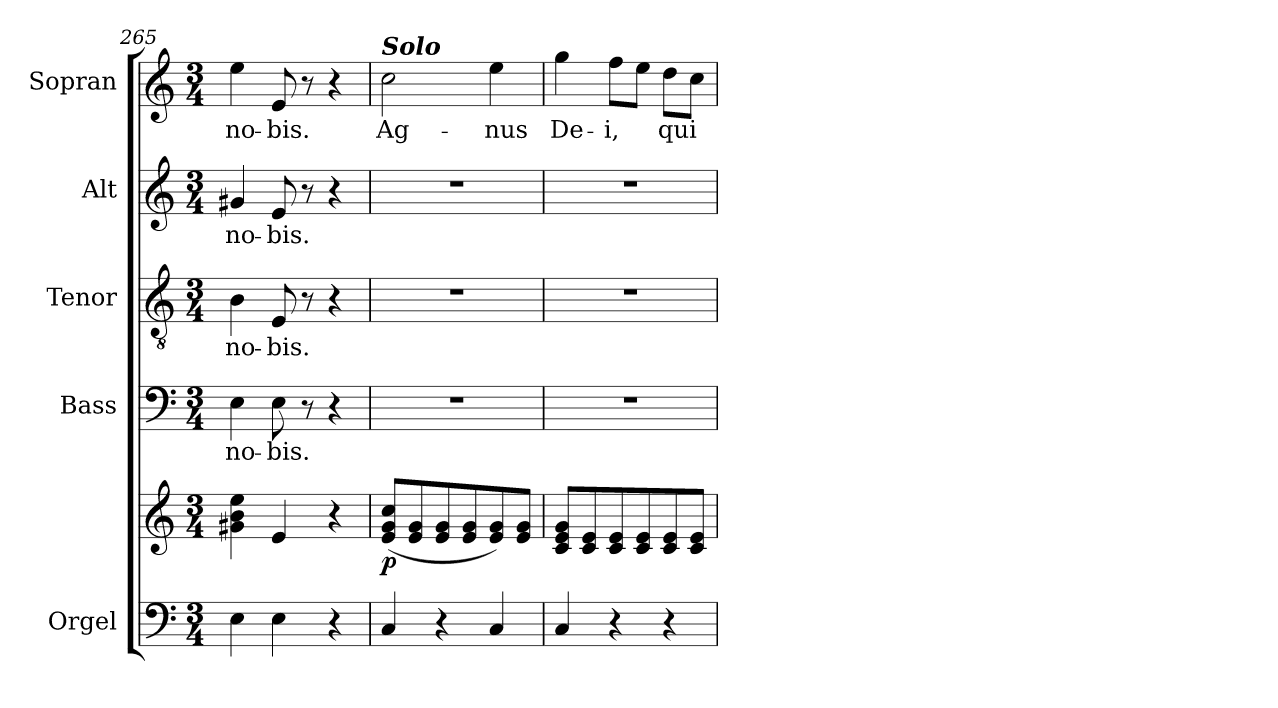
**kern	**kern	**dynam	**kern	**text	**kern	**text	**kern	**text	**kern	**text
*part5	*part5	*part5	*part4	*part4	*part3	*part3	*part2	*part2	*part1	*part1
*staff6	*staff5	*staff5/6	*staff4	*staff4	*staff3	*staff3	*staff2	*staff2	*staff1	*staff1
*I"Orgel	*	*	*I"Bass	*	*I"Tenor	*	*I"Alt	*	*I"Sopran	*
*I'Org.	*	*	*I'B.	*	*I'T.	*	*I'A.	*	*I'S.	*
*clefF4	*clefG2	*	*clefF4	*	*clefGv2	*	*clefG2	*	*clefG2	*
*k[]	*k[]	*	*k[]	*	*k[]	*	*k[]	*	*k[]	*
*C:	*C:	*	*C:	*	*C:	*	*C:	*	*C:	*
*M3/4	*M3/4	*	*M3/4	*	*M3/4	*	*M3/4	*	*M3/4	*
=265	=265	=265	=265	=265	=265	=265	=265	=265	=265	=265
!	!	!	!	!LO:LY:b	!	!LO:LY:b	!	!LO:LY:b	!	!LO:LY:b
4E\	4g#X\ 4b\ 4ee\	.	4E\	no-	4B\	no-	4g#X/	no-	4ee\	no-
!	!	!	!	!LO:LY:b	!	!LO:LY:b	!	!LO:LY:b	!	!LO:LY:b
4E\	4e/	.	8E\	-bis.	8E/	-bis.	8e/	-bis.	8e/	-bis.
.	.	.	8r	.	8r	.	8r	.	8r	.
4r	4r	.	4r	.	4r	.	4r	.	4r	.
=266	=266	=266	=266	=266	=266	=266	=266	=266	=266	=266
!	!	!	!	!	!	!	!	!	!LO:TX:a:Bi:t=Solo	!
!	!	!LO:DY:b	!	!	!	!	!	!	!	!LO:LY:b
4C/	(<8e/ 8g/ 8cc/L	p	2.r	.	2.r	.	2.r	.	2cc\	Ag-
.	8e/ 8g/	.	.	.	.	.	.	.	.	.
4r	8e/ 8g/	.	.	.	.	.	.	.	.	.
.	8e/ 8g/	.	.	.	.	.	.	.	.	.
!	!	!	!	!	!	!	!	!	!	!LO:LY:b
4C/	8e/ 8g/)	.	.	.	.	.	.	.	4ee\	-nus
.	8e/ 8g/J	.	.	.	.	.	.	.	.	.
=267	=267	=267	=267	=267	=267	=267	=267	=267	=267	=267
!	!	!	!	!	!	!	!	!	!	!LO:LY:b
4C/	8c/ 8e/ 8g/L	.	2.r	.	2.r	.	2.r	.	4gg\	De-
.	8c/ 8e/	.	.	.	.	.	.	.	.	.
!	!	!	!	!	!	!	!	!	!	!LO:LY:b
4r	8c/ 8e/	.	.	.	.	.	.	.	8ff\L	-i,
.	8c/ 8e/	.	.	.	.	.	.	.	8ee\J	.
!	!	!	!	!	!	!	!	!	!	!LO:LY:b
4r	8c/ 8e/	.	.	.	.	.	.	.	8dd\L	qui
.	8c/ 8e/J	.	.	.	.	.	.	.	8cc\J	.
=	=	=	=	=	=	=	=	=	=	=
*-	*-	*-	*-	*-	*-	*-	*-	*-	*-	*-
